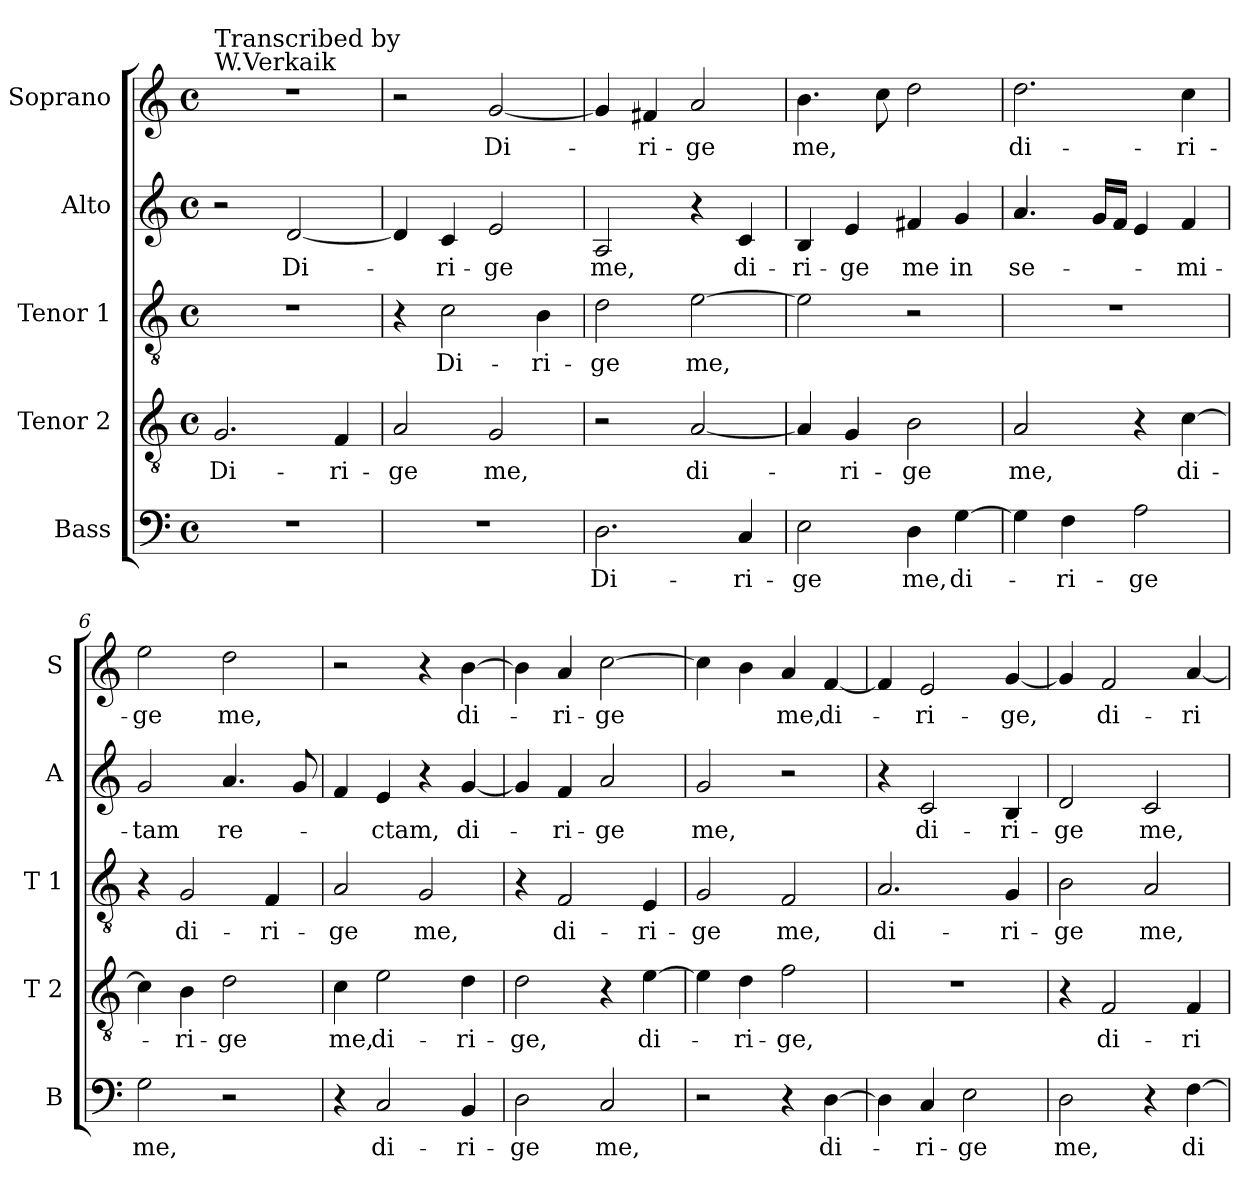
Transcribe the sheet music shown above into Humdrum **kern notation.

**kern	**text	**kern	**text	**kern	**text	**kern	**text	**kern	**text
*part5	*part5	*part4	*part4	*part3	*part3	*part2	*part2	*part1	*part1
*staff5	*staff5	*staff4	*staff4	*staff3	*staff3	*staff2	*staff2	*staff1	*staff1
*I"Bass	*	*I"Tenor 2	*	*I"Tenor 1	*	*I"Alto	*	*I"Soprano	*
*I'B	*	*I'T 2	*	*I'T 1	*	*I'A	*	*I'S	*
*clefF4	*	*clefGv2	*	*clefGv2	*	*clefG2	*	*clefG2	*
*k[]	*	*k[]	*	*k[]	*	*k[]	*	*k[]	*
*C:	*	*C:	*	*C:	*	*C:	*	*C:	*
*M4/4	*	*M4/4	*	*M4/4	*	*M4/4	*	*M4/4	*
*met(c)	*	*met(c)	*	*met(c)	*	*met(c)	*	*met(c)	*
=1	=1	=1	=1	=1	=1	=1	=1	=1	=1
!	!	!	!	!	!	!	!	!LO:TX:a:t=Transcribed by\nW.Verkaik	!
1r	.	2.G/	Di-	1r	.	2r	.	1r	.
.	.	.	.	.	.	[2d/	Di-	.	.
.	.	4F/	-ri-	.	.	.	.	.	.
=2	=2	=2	=2	=2	=2	=2	=2	=2	=2
1r	.	2A/	-ge	4r	.	4d/]	.	2r	.
.	.	.	.	2c\	Di-	4c/	-ri-	.	.
.	.	2G/	me,	.	.	2e/	-ge	[2g/	Di-
.	.	.	.	4B\	-ri-	.	.	.	.
=3	=3	=3	=3	=3	=3	=3	=3	=3	=3
2.D\	Di-	2r	.	2d\	-ge	2A/	me,	4g/]	.
.	.	.	.	.	.	.	.	4f#X/	-ri-
.	.	[2A/	di-	[2e\	me,	4r	.	2a/	-ge
4C/	-ri-	.	.	.	.	4c/	di-	.	.
=4	=4	=4	=4	=4	=4	=4	=4	=4	=4
2E\	-ge	4A/]	.	2e\]	.	4B/	-ri-	4.b\	me,
.	.	4G/	-ri-	.	.	4e/	-ge	.	.
.	.	.	.	.	.	.	.	8cc\	.
4D\	me,	2B\	-ge	2r	.	4f#X/	me	2dd\	.
[4G\	di-	.	.	.	.	4g/	in	.	.
=5	=5	=5	=5	=5	=5	=5	=5	=5	=5
4G\]	.	2A/	me,	1r	.	4.a/	se-	2.dd\	di-
4F\	-ri-	.	.	.	.	.	.	.	.
.	.	.	.	.	.	16g/LL	.	.	.
.	.	.	.	.	.	16f/JJ	.	.	.
2A\	-ge	4r	.	.	.	4e/	.	.	.
.	.	[4c\	di-	.	.	4f/	-mi-	4cc\	-ri-
!!LO:LB:g=z
=6	=6	=6	=6	=6	=6	=6	=6	=6	=6
2G\	me,	4c\]	.	4r	.	2g/	-tam	2ee\	-ge
.	.	4B\	-ri-	2G/	di-	.	.	.	.
2r	.	2d\	-ge	.	.	4.a/	re-	2dd\	me,
.	.	.	.	4F/	-ri-	.	.	.	.
.	.	.	.	.	.	8g/	.	.	.
=7	=7	=7	=7	=7	=7	=7	=7	=7	=7
4r	.	4c\	me,	2A/	-ge	4f/	.	2r	.
2C/	di-	2e\	di-	.	.	4e/	-ctam,	.	.
.	.	.	.	2G/	me,	4r	.	4r	.
4BB/	-ri-	4d\	-ri-	.	.	[4g/	di-	[4b\	di-
=8	=8	=8	=8	=8	=8	=8	=8	=8	=8
2D\	-ge	2d\	-ge,	4r	.	4g/]	.	4b\]	.
.	.	.	.	2F/	di-	4f/	-ri-	4a/	-ri-
2C/	me,	4r	.	.	.	2a/	-ge	[2cc\	-ge
.	.	[4e\	di-	4E/	-ri-	.	.	.	.
=9	=9	=9	=9	=9	=9	=9	=9	=9	=9
2r	.	4e\]	.	2G/	-ge	2g/	me,	4cc\]	.
.	.	4d\	-ri-	.	.	.	.	4b\	.
4r	.	2f\	-ge,	2F/	me,	2r	.	4a/	me,
[4D\	di-	.	.	.	.	.	.	[4f/	di-
=10	=10	=10	=10	=10	=10	=10	=10	=10	=10
4D\]	.	1r	.	2.A/	di-	4r	.	4f/]	.
4C/	-ri-	.	.	.	.	2c/	di-	2e/	-ri-
2E\	-ge	.	.	.	.	.	.	.	.
.	.	.	.	4G/	-ri-	4B/	-ri-	[4g/	-ge,
!!LO:PB:g=z
=11	=11	=11	=11	=11	=11	=11	=11	=11	=11
2D\	me,	4r	.	2B\	-ge	2d/	-ge	4g/]	.
.	.	2F/	di-	.	.	.	.	2f/	di-
4r	.	.	.	2A/	me,	2c/	me,	.	.
[4F\	di-	4F/	-ri-	.	.	.	.	[4a/	-ri-
=	=	=	=	=	=	=	=	=	=
*-	*-	*-	*-	*-	*-	*-	*-	*-	*-
